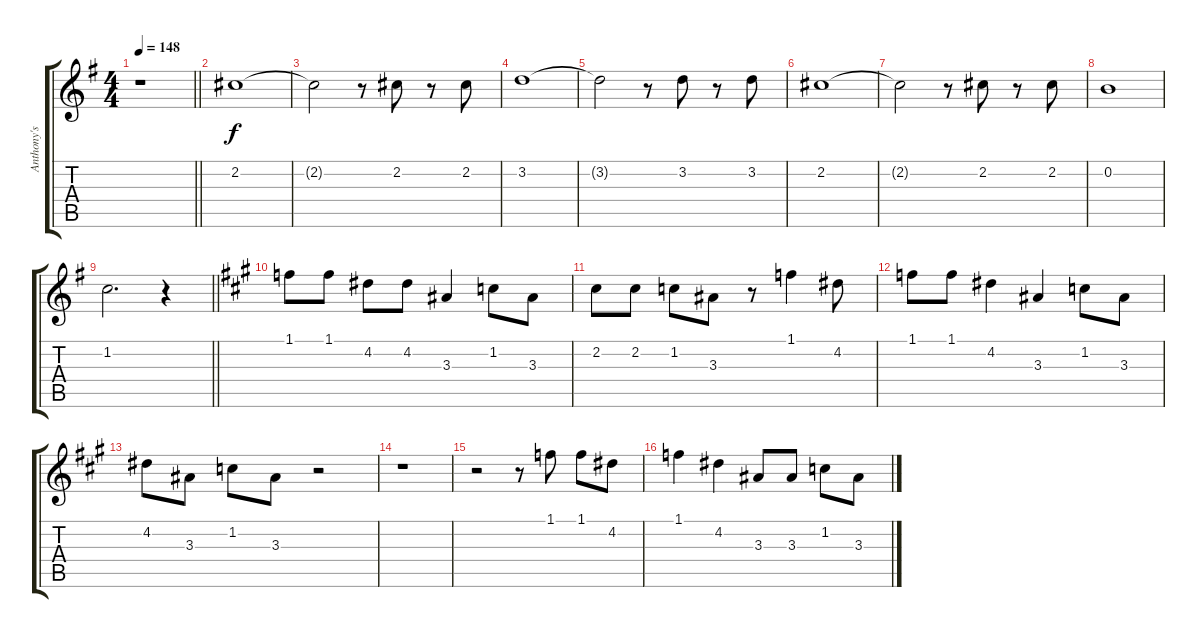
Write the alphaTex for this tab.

\track ("Anthony's Voice" "Anthony's ") {instrument electricguitarjazz}
\staff {score tabs}
\tuning (E4 B3 G3 D3 A2 E2) {hide}
\ts (4 4)
\tempo 148
\clef g2
\barLineRight lightlight
\ks g
r.1{dy f} |
2.2.1 |
2.2{t}.2 r.8 2.2.8 r.8 2.2.8 |
3.2.1 |
3.2{t}.2 r.8 3.2.8 r.8 3.2.8 |
2.2.1 |
2.2{t}.2 r.8 2.2.8 r.8 2.2.8 |
0.2.1 |
\barLineRight lightlight
1.2.2{d} r.4 |
\ks a
1.1.8 1.1.8 4.2.8 4.2.8 3.3.4 1.2.8 3.3.8 |
2.2.8 2.2.8 1.2.8 3.3.8 r.8 1.1.4 4.2.8 |
1.1.8 1.1.8 4.2.4 3.3.4 1.2.8 3.3.8 |
4.2.8 3.3.8 1.2.8 3.3.8 r.2 |
r.1 |
r.2 r.8 1.1.8 1.1.8 4.2.8 |
1.1.4 4.2.4 3.3.8 3.3.8 1.2.8 3.3.8
